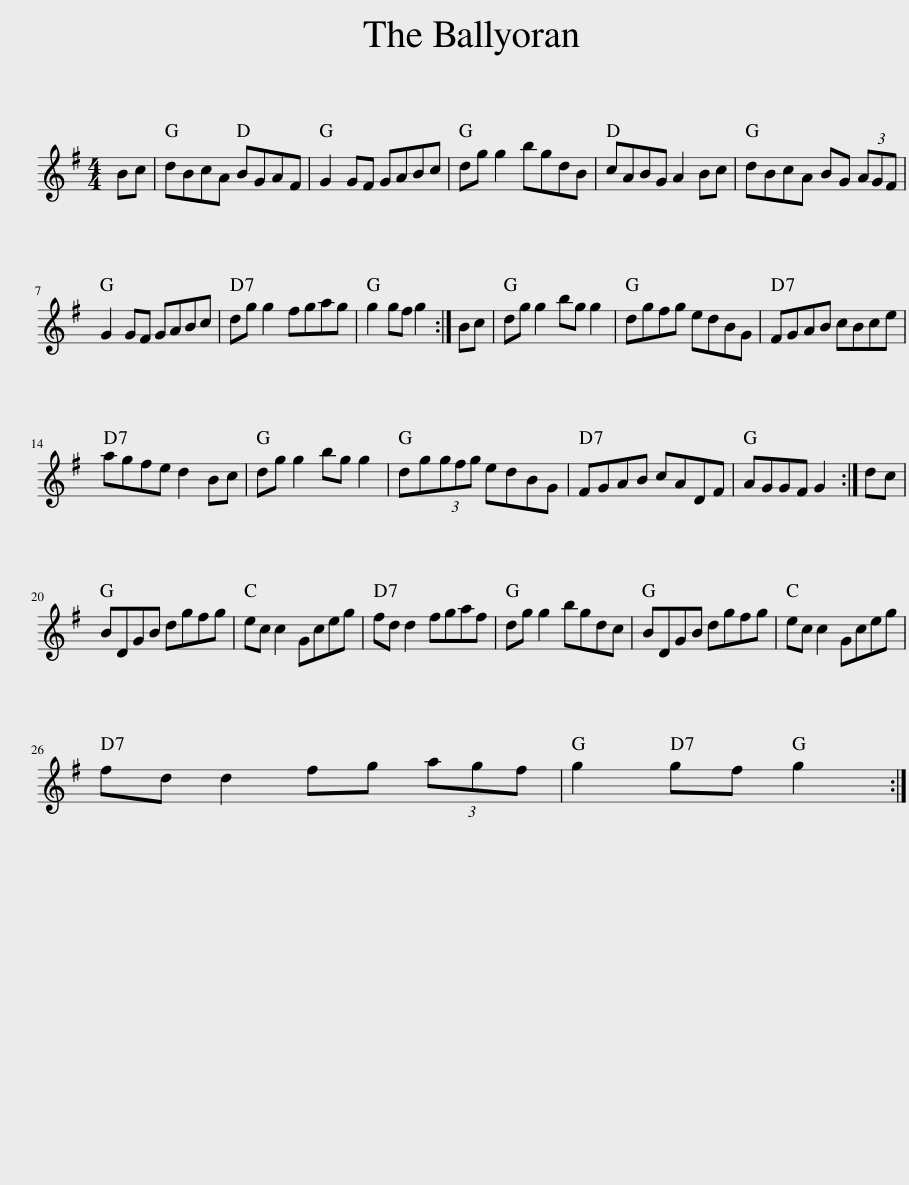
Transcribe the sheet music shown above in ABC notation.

X:1
L:1/8
M:4/4
I:linebreak $
K:G
V:1 treble
V:1
 Bc | dBcA BGAF | G2 GF GABc | dg g2 bgdB | cABG A2 Bc | %5
 dBcA BG (3AGF |$ G2 GF GABc | dg g2 fgag | g2 gf g2 :| Bc | %10
 dg g2 bg g2 | dgfg edBG | FGAB cBce |$ agfe d2 Bc | dg g2 bg g2 | %15
 dg(3gfg edBG | FGAB cADF | AGGF G2 :| dc |$ BDGB dgfg | %20
 ec c2 Gceg | fd d2 fgaf | dg g2 bgdc | BDGB dgfg | ec c2 Gceg |$ %25
 fd d2 fg (3agf | g2 gf g2 :| %27
